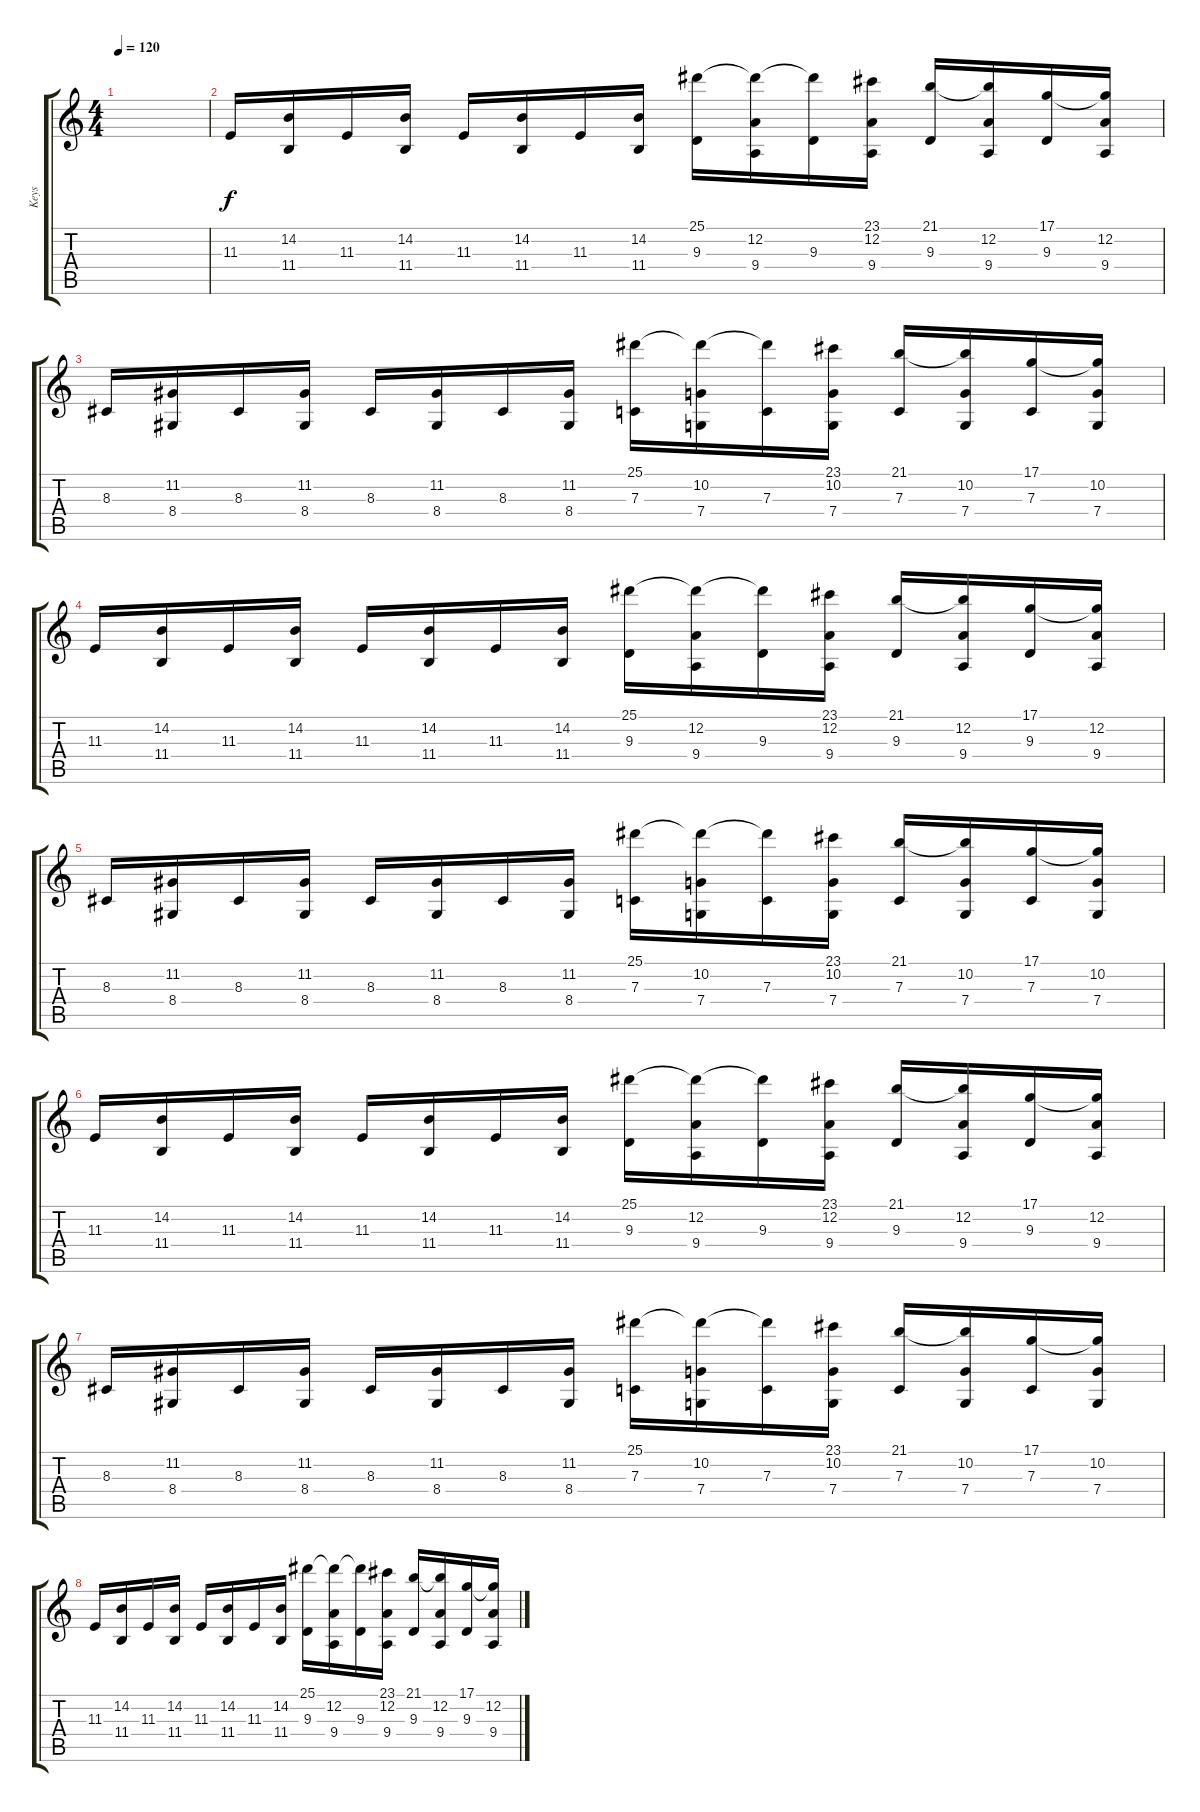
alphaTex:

\track ("Keys" "Keys") {instrument harpsichord}
\staff {score tabs}
\tuning (D4 A3 F3 C3 G2 C2) {hide}
\ts (4 4)
\tempo 120
\clef g2
\ks c
|
11.3.16 (14.2 11.4).16 11.3.16 (14.2 11.4).16 11.3.16 (14.2 11.4).16 11.3.16 (14.2 11.4).16 (25.1 9.3).16 (25.1{t} 12.2 9.4).16 (25.1{t} 9.3).16 (23.1 12.2 9.4).16 (21.1 9.3).16 (21.1{t} 12.2 9.4).16 (17.1 9.3).16 (17.1{t} 12.2 9.4).16 |
8.3.16 (11.2 8.4).16 8.3.16 (11.2 8.4).16 8.3.16 (11.2 8.4).16 8.3.16 (11.2 8.4).16 (25.1 7.3).16 (25.1{t} 10.2 7.4).16 (25.1{t} 7.3).16 (23.1 10.2 7.4).16 (21.1 7.3).16 (21.1{t} 10.2 7.4).16 (17.1 7.3).16 (17.1{t} 10.2 7.4).16 |
11.3.16 (14.2 11.4).16 11.3.16 (14.2 11.4).16 11.3.16 (14.2 11.4).16 11.3.16 (14.2 11.4).16 (25.1 9.3).16 (25.1{t} 12.2 9.4).16 (25.1{t} 9.3).16 (23.1 12.2 9.4).16 (21.1 9.3).16 (21.1{t} 12.2 9.4).16 (17.1 9.3).16 (17.1{t} 12.2 9.4).16 |
8.3.16 (11.2 8.4).16 8.3.16 (11.2 8.4).16 8.3.16 (11.2 8.4).16 8.3.16 (11.2 8.4).16 (25.1 7.3).16 (25.1{t} 10.2 7.4).16 (25.1{t} 7.3).16 (23.1 10.2 7.4).16 (21.1 7.3).16 (21.1{t} 10.2 7.4).16 (17.1 7.3).16 (17.1{t} 10.2 7.4).16 |
11.3.16 (14.2 11.4).16 11.3.16 (14.2 11.4).16 11.3.16 (14.2 11.4).16 11.3.16 (14.2 11.4).16 (25.1 9.3).16 (25.1{t} 12.2 9.4).16 (25.1{t} 9.3).16 (23.1 12.2 9.4).16 (21.1 9.3).16 (21.1{t} 12.2 9.4).16 (17.1 9.3).16 (17.1{t} 12.2 9.4).16 |
8.3.16 (11.2 8.4).16 8.3.16 (11.2 8.4).16 8.3.16 (11.2 8.4).16 8.3.16 (11.2 8.4).16 (25.1 7.3).16 (25.1{t} 10.2 7.4).16 (25.1{t} 7.3).16 (23.1 10.2 7.4).16 (21.1 7.3).16 (21.1{t} 10.2 7.4).16 (17.1 7.3).16 (17.1{t} 10.2 7.4).16 |
11.3.16 (14.2 11.4).16 11.3.16 (14.2 11.4).16 11.3.16 (14.2 11.4).16 11.3.16 (14.2 11.4).16 (25.1 9.3).16 (25.1{t} 12.2 9.4).16 (25.1{t} 9.3).16 (23.1 12.2 9.4).16 (21.1 9.3).16 (21.1{t} 12.2 9.4).16 (17.1 9.3).16 (17.1{t} 12.2 9.4).16
